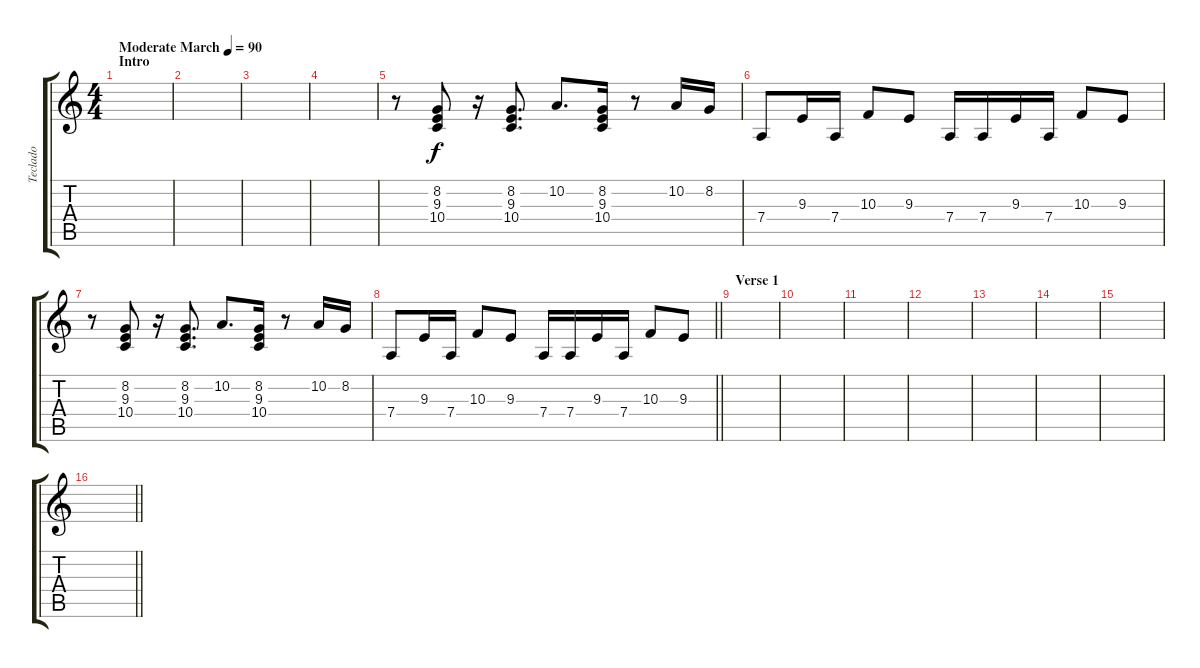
\track ("Teclado" "Teclado") {instrument pad1newage}
\staff {score tabs}
\tuning (E4 B3 G3 D3 A2 E2) {hide}
\ts (4 4)
\section ("" "Intro")
\tempo (90 "Moderate March")
\clef g2
\ks c
|
|
|
|
r.8 (8.2 9.3 10.4).8 r.16 (8.2 9.3 10.4).8{d} 10.2.8{d} (8.2 9.3 10.4).16 r.8 10.2.16 8.2.16 |
7.4.8 9.3.16 7.4.16 10.3.8 9.3.8 7.4.16 7.4.16 9.3.16 7.4.16 10.3.8 9.3.8 |
r.8 (8.2 9.3 10.4).8 r.16 (8.2 9.3 10.4).8{d} 10.2.8{d} (8.2 9.3 10.4).16 r.8 10.2.16 8.2.16 |
\barLineRight lightlight
7.4.8 9.3.16 7.4.16 10.3.8 9.3.8 7.4.16 7.4.16 9.3.16 7.4.16 10.3.8 9.3.8 |
\section ("" "Verse 1")
|
|
|
|
|
|
|
\barLineRight lightlight
